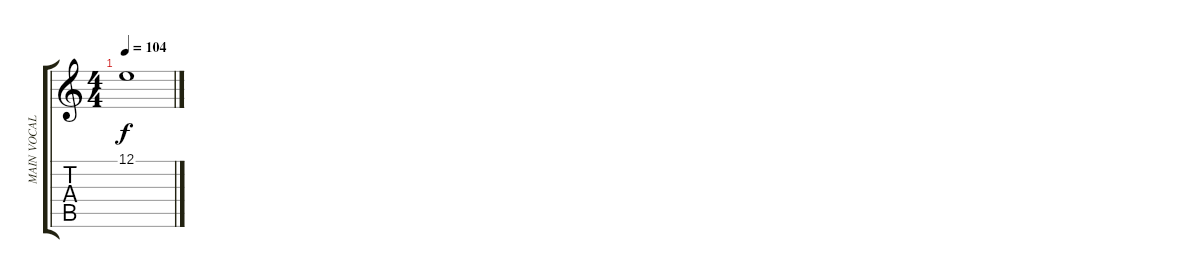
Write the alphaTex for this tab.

\track ("MAIN VOCAL" "MAIN VOCAL") {instrument lead1square}
\staff {score tabs}
\tuning (E4 B3 G3 D3 A2 E2) {hide}
\ts (4 4)
\tempo 104
\clef g2
\ks c
12.1.1{dy f}
